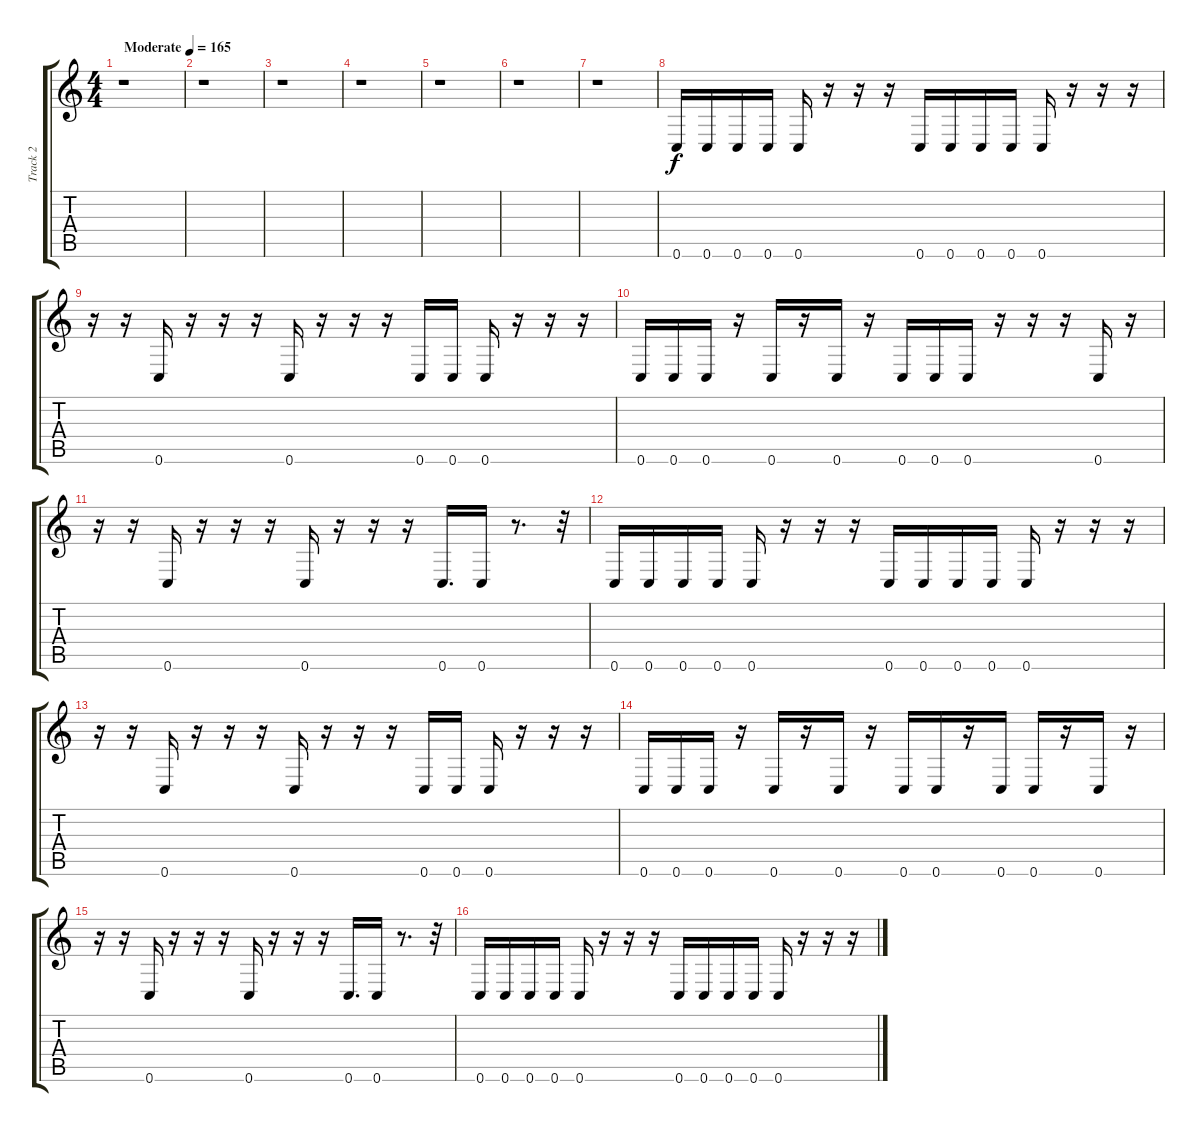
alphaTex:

\track ("Track 2" "Track 2") {instrument acousticguitarsteel}
\staff {score tabs}
\tuning (D4 A3 F3 C3 G2 C2) {hide}
\ts (4 4)
\tempo (165 "Moderate")
\clef g2
\ks c
r.1{dy f instrument acousticguitarsteel} |
r.1 |
r.1 |
r.1 |
r.1 |
r.1 |
r.1 |
0.6.16 0.6.16 0.6.16 0.6.16 0.6.16 r.16 r.16 r.16 0.6.16 0.6.16 0.6.16 0.6.16 0.6.16 r.16 r.16 r.16 |
r.16 r.16 0.6.16 r.16 r.16 r.16 0.6.16 r.16 r.16 r.16 0.6.16 0.6.16 0.6.16 r.16 r.16 r.16 |
0.6.16 0.6.16 0.6.16 r.16 0.6.16 r.16 0.6.16 r.16 0.6.16 0.6.16 0.6.16 r.16 r.16 r.16 0.6.16 r.16 |
r.16 r.16 0.6.16 r.16 r.16 r.16 0.6.16 r.16 r.16 r.16 0.6.16{d} 0.6.16 r.8{d} r.32 |
0.6.16 0.6.16 0.6.16 0.6.16 0.6.16 r.16 r.16 r.16 0.6.16 0.6.16 0.6.16 0.6.16 0.6.16 r.16 r.16 r.16 |
r.16 r.16 0.6.16 r.16 r.16 r.16 0.6.16 r.16 r.16 r.16 0.6.16 0.6.16 0.6.16 r.16 r.16 r.16 |
0.6.16 0.6.16 0.6.16 r.16 0.6.16 r.16 0.6.16 r.16 0.6.16 0.6.16 r.16 0.6.16 0.6.16 r.16 0.6.16 r.16 |
r.16 r.16 0.6.16 r.16 r.16 r.16 0.6.16 r.16 r.16 r.16 0.6.16{d} 0.6.16 r.8{d} r.32 |
0.6.16 0.6.16 0.6.16 0.6.16 0.6.16 r.16 r.16 r.16 0.6.16 0.6.16 0.6.16 0.6.16 0.6.16 r.16 r.16 r.16
